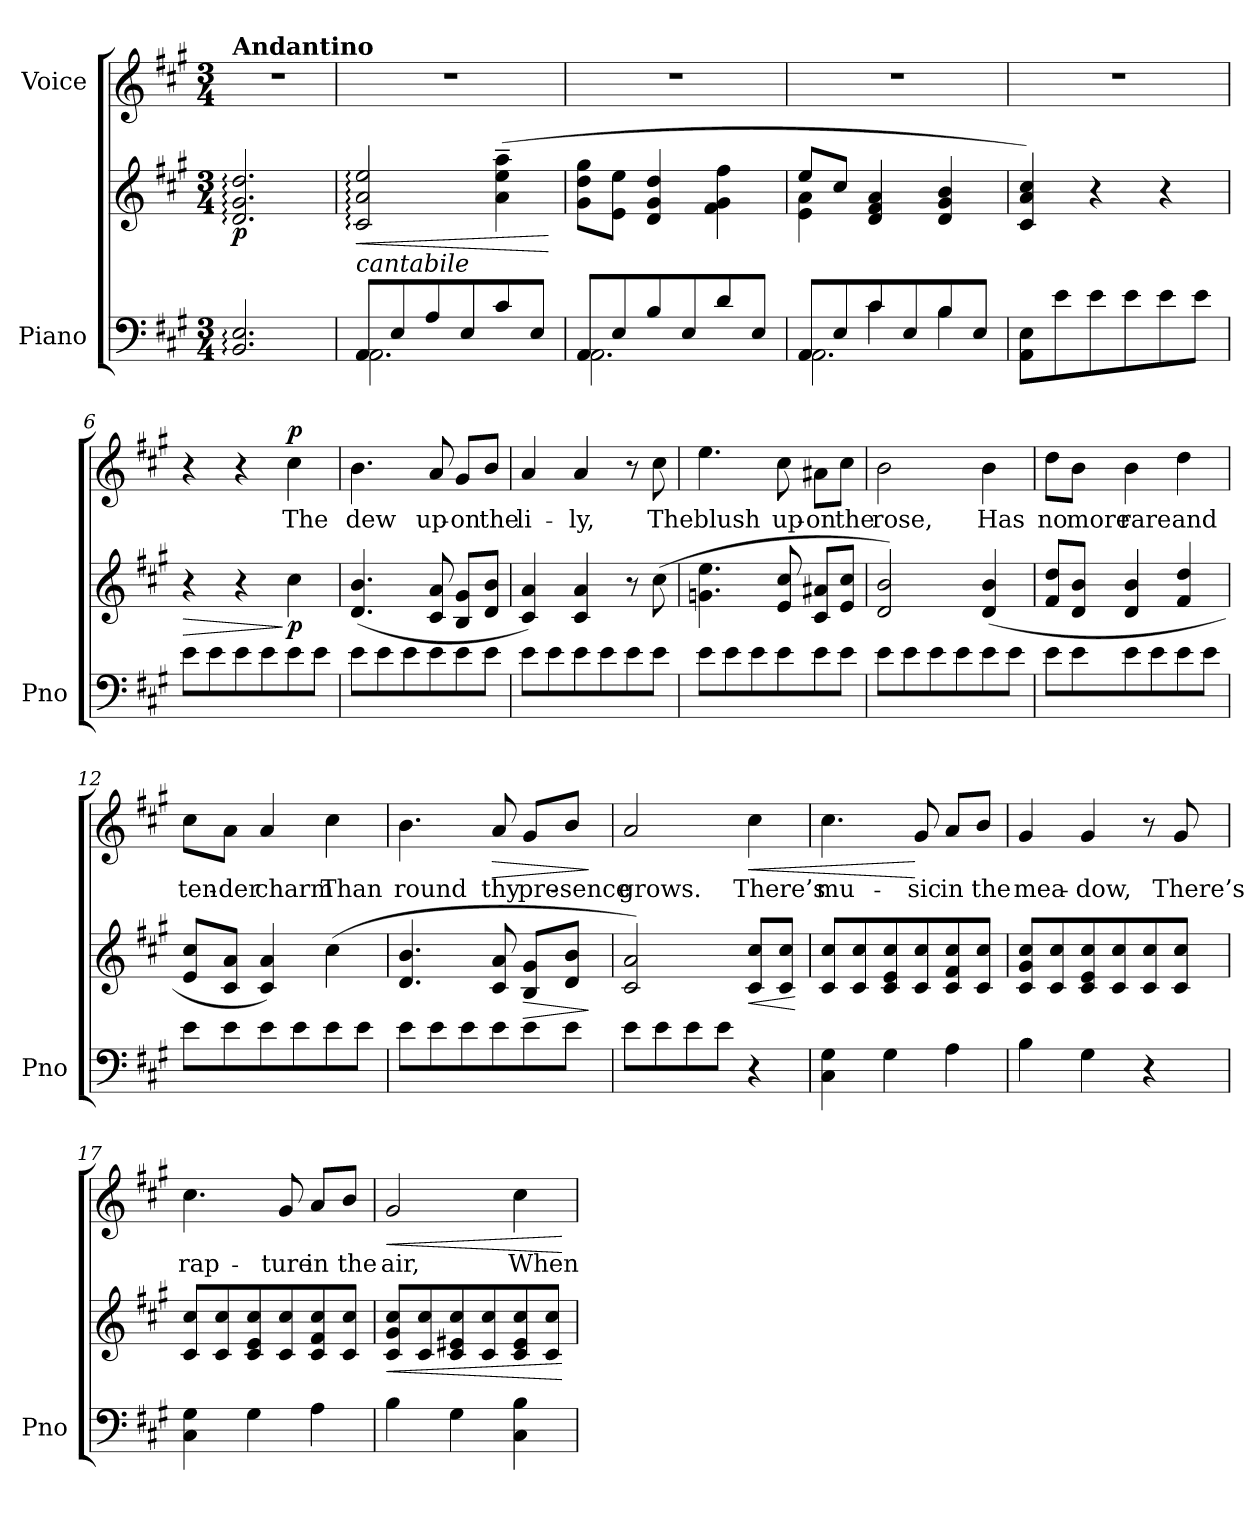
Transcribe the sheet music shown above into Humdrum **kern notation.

**kern	**kern	**dynam	**kern	**text	**dynam
*part2	*part2	*part2	*part1	*part1	*part1
*staff3	*staff2	*staff2/3	*staff1	*staff1	*staff1
*I"Piano	*	*	*I"Voice	*	*
*I'Pno	*	*	*	*	*
*clefF4	*clefG2	*	*clefG2	*	*
*k[f#c#g#]	*k[f#c#g#]	*	*k[f#c#g#]	*	*
*M3/4	*M3/4	*	*M3/4	*	*
*MM92	*MM92	*	*MM92	*	*
=1	=1	=1	=1	=1	=1
!	!	!	!LO:TX:a:B:t=Andantino	!	!
!	!	!LO:DY:b	!	!	!
2.BB/: 2.E/:	2.d/:: 2.g#/:: 2.dd/::	p	2.r	.	.
=2	=2	=2	=2	=2	=2
*^	*	*	*	*	*
!	!	!LO:TX:b:i:t=cantabile	!	!	!	!
!	!	!	!LO:HP:b	!	!	!
8AA/L	2.AA\	2c#/:: 2a/:: 2ee/::	<	2.r	.	.
8E/	.	.	.	.	.	.
8A/	.	.	.	.	.	.
8E/	.	.	.	.	.	.
8c#/	.	(4a\~ 4ee\~ 4aa\~	.	.	.	.
8E/J	.	.	.	.	.	.
*v	*v	*	*	*	*	*
.	.	[	.	.	.
=3	=3	=3	=3	=3	=3
*^	*	*	*	*	*
8AA/L	2.AA\	8g#\ 8dd\ 8gg#\L	.	2.r	.	.
8E/	.	8e\ 8ee\J	.	.	.	.
8B/	.	4d/ 4g#/ 4dd/	.	.	.	.
8E/	.	.	.	.	.	.
8d/	.	4f#\ 4g#\ 4ff#\	.	.	.	.
8E/J	.	.	.	.	.	.
!!LO:LB:g=z
=4	=4	=4	=4	=4	=4	=4
*	*^	*^	*	*	*	*
8AA/L	2.AA\	4ryy	8ee/L	4e\ 4a\	.	2.r	.	.
8E/	.	.	8cc#/J	.	.	.	.	.
8c#/	.	4c#\	4d/ 4f#/ 4a/	2ryy	.	.	.	.
8E/	.	.	.	.	.	.	.	.
8B/	.	4B\	4d/ 4g#/ 4b/	.	.	.	.	.
8E/J	.	.	.	.	.	.	.	.
*v	*v	*v	*	*	*	*	*	*
*	*v	*v	*	*	*	*
=5	=5	=5	=5	=5	=5
8AA\ 8E\L	4c#/ 4a/ 4cc#/)	.	2.r	.	.
8e\	.	.	.	.	.
8e\	4r	.	.	.	.
8e\	.	.	.	.	.
8e\	4r	.	.	.	.
8e\J	.	.	.	.	.
=6	=6	=6	=6	=6	=6
!	!	!LO:HP:b	!	!	!
8e\L	4r	>	4r	.	.
8e\	.	.	.	.	.
8e\	4r	.	4r	.	.
8e\	.	.	.	.	.
!	!	!LO:DY:n=1:b	!	!LO:LY:b	!LO:DY:a
8e\	4cc#\	] p	4cc#\	The	p
8e\J	.	.	.	.	.
!!LO:LB:g=z
=7	=7	=7	=7	=7	=7
!	!	!	!	!LO:LY:b	!
8e\L	(>4.d/ 4.b/	.	4.b\	dew	.
8e\	.	.	.	.	.
8e\	.	.	.	.	.
!	!	!	!	!LO:LY:b	!
8e\	8c#/ 8a/	.	8a/	up-	.
!	!	!	!	!LO:LY:b	!
8e\	8B/ 8g#/L	.	8g#/L	-on	.
!	!	!	!	!LO:LY:b	!
8e\J	8d/ 8b/J	.	8b/J	the	.
=8	=8	=8	=8	=8	=8
!	!	!	!	!LO:LY:b	!
8e\L	4c#/ 4a/)	.	4a/	li-	.
8e\	.	.	.	.	.
!	!	!	!	!LO:LY:b	!
8e\	4c#/ 4a/	.	4a/	-ly,	.
8e\	.	.	.	.	.
8e\	8r	.	8r	.	.
!	!	!	!	!LO:LY:b	!
8e\J	(8cc#\	.	8cc#\	The	.
!!LO:PB:g=z
=9	=9	=9	=9	=9	=9
!	!	!	!	!LO:LY:b	!
8e\L	4.gn\ 4.ee\	.	4.ee\	blush	.
8e\	.	.	.	.	.
8e\	.	.	.	.	.
!	!	!	!	!LO:LY:b	!
8e\	8e/ 8cc#/	.	8cc#\	up-	.
!	!	!	!	!LO:LY:b	!
8e\	8c#/ 8a#X/L	.	8a#X\L	-on	.
!	!	!	!	!LO:LY:b	!
8e\J	8e/ 8cc#/J	.	8cc#\J	the	.
=10	=10	=10	=10	=10	=10
!	!	!	!	!LO:LY:b	!
8e\L	2d/ 2b/)	.	2b\	rose,	.
8e\	.	.	.	.	.
8e\	.	.	.	.	.
8e\	.	.	.	.	.
!	!	!	!	!LO:LY:b	!
8e\	(4d/ 4b/	.	4b\	Has	.
8e\J	.	.	.	.	.
!!LO:LB:g=z
=11	=11	=11	=11	=11	=11
!	!	!	!	!LO:LY:b	!
8e\L	8f#/ 8dd/L	.	8dd\L	no	.
!	!	!	!	!LO:LY:b	!
8e\	8d/ 8b/J	.	8b\J	more	.
!	!	!	!	!LO:LY:b	!
8e\	4d/ 4b/	.	4b\	rare	.
8e\	.	.	.	.	.
!	!	!	!	!LO:LY:b	!
8e\	4f#/ 4dd/	.	4dd\	and	.
8e\J	.	.	.	.	.
=12	=12	=12	=12	=12	=12
!	!	!	!	!LO:LY:b	!
8e\L	8e/ 8cc#/L	.	8cc#\L	ten-	.
!	!	!	!	!LO:LY:b	!
8e\	8c#/ 8a/J	.	8a\J	-der	.
!	!	!	!	!LO:LY:b	!
8e\	4c#/ 4a/)	.	4a/	charm	.
8e\	.	.	.	.	.
!	!	!	!	!LO:LY:b	!
8e\	(4cc#\	.	4cc#\	Than	.
8e\J	.	.	.	.	.
=13	=13	=13	=13	=13	=13
!	!	!	!	!LO:LY:b	!
8e\L	4.d/ 4.b/	.	4.b\	round	.
8e\	.	.	.	.	.
8e\	.	.	.	.	.
!	!	!	!	!LO:LY:b	!LO:HP:b
8e\	8c#/ 8a/	.	8a/	thy	>
!	!	!LO:HP:b	!	!LO:LY:b	!
8e\	8B/ 8g#/L	>	8g#/L	pre-	.
!	!	!	!	!LO:LY:b	!
8e\J	8d/ 8b/J	.	8b/J	-sence	.
.	.	]	.	.	]
!!LO:LB:g=z
=14	=14	=14	=14	=14	=14
!	!	!	!	!LO:LY:b	!
8e\L	2c#/ 2a/)	.	2a/	grows.	.
8e\	.	.	.	.	.
8e\	.	.	.	.	.
8e\J	.	.	.	.	.
!	!	!LO:HP:b	!	!LO:LY:b	!LO:HP:b
4r	8c#/ 8cc#/L	<	4cc#\	There’s	<
.	8c#/ 8cc#/J	.	.	.	.
.	.	[	.	.	.
=15	=15	=15	=15	=15	=15
!	!	!	!	!LO:LY:b	!
4C#\ 4G#\	8c#/ 8cc#/L	.	4.cc#\	mu-	.
.	8c#/ 8cc#/	.	.	.	.
4G#\	8c#/ 8e/ 8cc#/	.	.	.	.
!	!	!	!	!LO:LY:b	!
.	8c#/ 8cc#/	.	8g#/	-sic	[
!	!	!	!	!LO:LY:b	!
4A\	8c#/ 8f#/ 8cc#/	.	8a/L	in	.
!	!	!	!	!LO:LY:b	!
.	8c#/ 8cc#/J	.	8b/J	the	.
=16	=16	=16	=16	=16	=16
!	!	!	!	!LO:LY:b	!
4B\	8c#/ 8g#/ 8cc#/L	.	4g#/	mea-	.
.	8c#/ 8cc#/	.	.	.	.
!	!	!	!	!LO:LY:b	!
4G#\	8c#/ 8e/ 8cc#/	.	4g#/	-dow,	.
.	8c#/ 8cc#/	.	.	.	.
4r	8c#/ 8cc#/	.	8r	.	.
!	!	!	!	!LO:LY:b	!
.	8c#/ 8cc#/J	.	8g#/	There’s	.
!!LO:LB:g=z
=17	=17	=17	=17	=17	=17
!	!	!	!	!LO:LY:b	!
4C#\ 4G#\	8c#/ 8cc#/L	.	4.cc#\	rap-	.
.	8c#/ 8cc#/	.	.	.	.
4G#\	8c#/ 8e/ 8cc#/	.	.	.	.
!	!	!	!	!LO:LY:b	!
.	8c#/ 8cc#/	.	8g#/	-ture	.
!	!	!	!	!LO:LY:b	!
4A\	8c#/ 8f#/ 8cc#/	.	8a/L	in	.
!	!	!	!	!LO:LY:b	!
.	8c#/ 8cc#/J	.	8b/J	the	.
=18	=18	=18	=18	=18	=18
!	!	!LO:HP:b	!	!LO:LY:b	!LO:HP:b
4B\	8c#/ 8g#/ 8cc#/L	<	2g#/	air,	<
.	8c#/ 8cc#/	.	.	.	.
4G#\	8c#/ 8e#X/ 8cc#/	.	.	.	.
.	8c#/ 8cc#/	.	.	.	.
!	!	!	!	!LO:LY:b	!
4C#\ 4B\	8c#/ 8e#/ 8cc#/	.	4cc#\	When	.
.	8c#/ 8cc#/J	.	.	.	.
.	.	[	.	.	[
=	=	=	=	=	=
*-	*-	*-	*-	*-	*-
